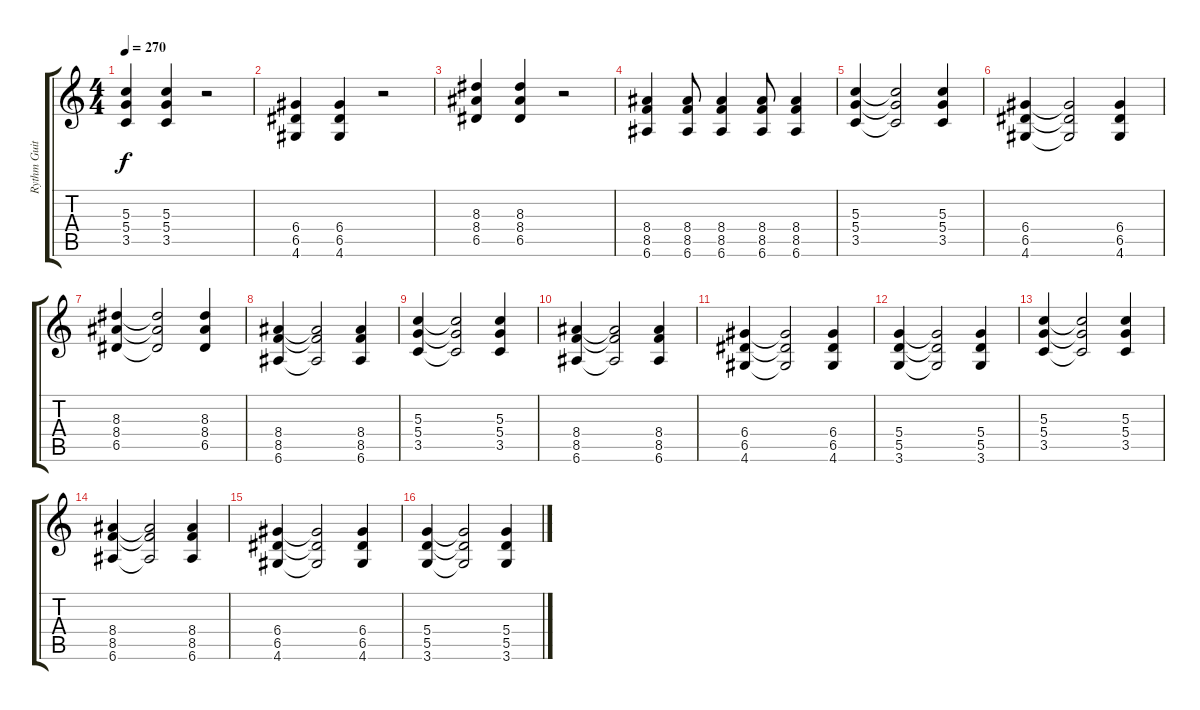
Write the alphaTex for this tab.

\track ("Rythm Guitar 2 (Everything Went Numb)" "Rythm Guit") {instrument distortionguitar}
\staff {score tabs}
\tuning (E4 B3 G3 D3 A2 E2) {hide}
\ts (4 4)
\tempo 270
\clef g2
\ks c
(5.3 5.4 3.5).4{dy f} (5.3 5.4 3.5).4 r.2 |
(6.4 6.5 4.6).4 (6.4 6.5 4.6).4 r.2 |
(8.3 8.4 6.5).4 (8.3 8.4 6.5).4 r.2 |
(8.4 8.5 6.6).4 (8.4 8.5 6.6).8 (8.4 8.5 6.6).4 (8.4 8.5 6.6).8 (8.4 8.5 6.6).4 |
(5.3 5.4 3.5).4 (5.3{t} 5.4{t} 3.5{t}).2 (5.3 5.4 3.5).4 |
(6.4 6.5 4.6).4 (6.4{t} 6.5{t} 4.6{t}).2 (6.4 6.5 4.6).4 |
(8.3 8.4 6.5).4 (8.3{t} 8.4{t} 6.5{t}).2 (8.3 8.4 6.5).4 |
(8.4 8.5 6.6).4 (8.4{t} 8.5{t} 6.6{t}).2 (8.4 8.5 6.6).4 |
(5.3 5.4 3.5).4 (5.3{t} 5.4{t} 3.5{t}).2 (5.3 5.4 3.5).4 |
(8.4 8.5 6.6).4 (8.4{t} 8.5{t} 6.6{t}).2 (8.4 8.5 6.6).4 |
(6.4 6.5 4.6).4 (6.4{t} 6.5{t} 4.6{t}).2 (6.4 6.5 4.6).4 |
(5.4 5.5 3.6).4 (5.4{t} 5.5{t} 3.6{t}).2 (5.4 5.5 3.6).4 |
(5.3 5.4 3.5).4 (5.3{t} 5.4{t} 3.5{t}).2 (5.3 5.4 3.5).4 |
(8.4 8.5 6.6).4 (8.4{t} 8.5{t} 6.6{t}).2 (8.4 8.5 6.6).4 |
(6.4 6.5 4.6).4 (6.4{t} 6.5{t} 4.6{t}).2 (6.4 6.5 4.6).4 |
(5.4 5.5 3.6).4 (5.4{t} 5.5{t} 3.6{t}).2 (5.4 5.5 3.6).4
